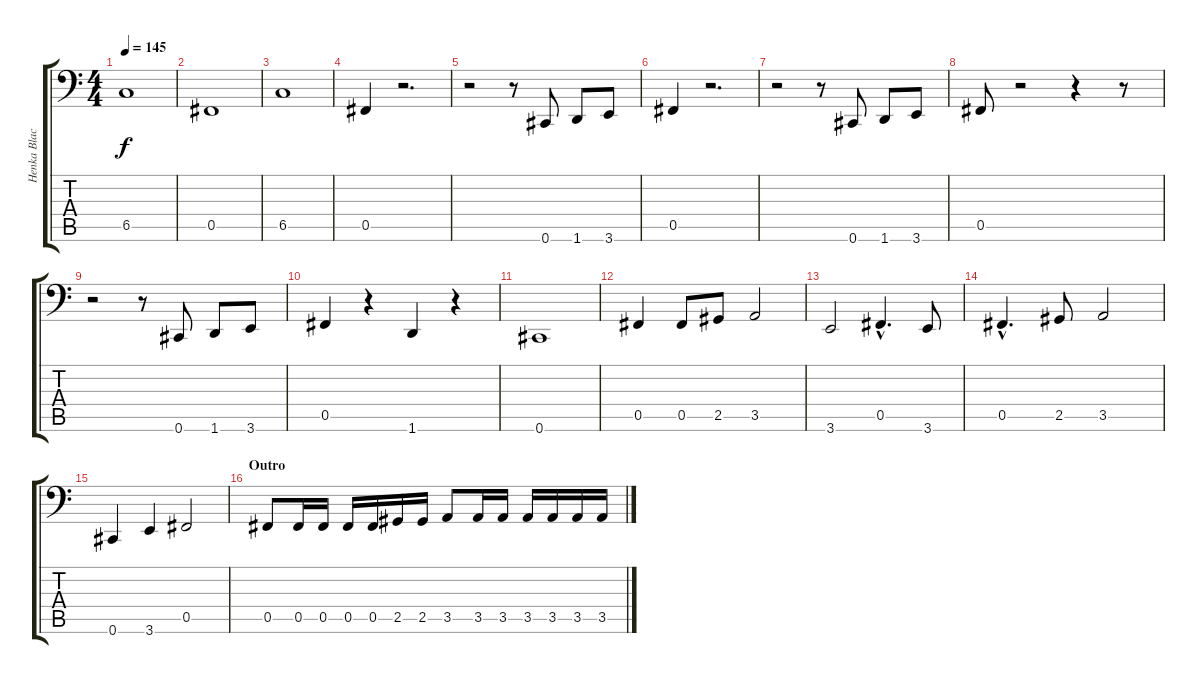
\track ("Henka Blacksmith" "Henka Blac") {instrument electricbasspick}
\staff {score tabs}
\tuning (Db3 Ab2 E2 B1 Gb1 Db1) {hide}
\ts (4 4)
\tempo 145
\clef f4
\ks c
6.5.1{dy f} |
0.5.1 |
6.5.1 |
0.5.4 r.2{d} |
r.2 r.8 0.6.8 1.6.8 3.6.8 |
0.5.4 r.2{d} |
r.2 r.8 0.6.8 1.6.8 3.6.8 |
0.5.8 r.2 r.4 r.8 |
r.2 r.8 0.6.8 1.6.8 3.6.8 |
0.5.4 r.4 1.6.4 r.4 |
0.6.1 |
0.5.4 0.5.8 2.5.8 3.5.2 |
3.6.2 0.5{hac}.4{d} 3.6.8 |
0.5{hac}.4{d} 2.5.8 3.5.2 |
0.6.4 3.6.4 0.5.2 |
\section ("" "Outro")
0.5.8 0.5.16 0.5.16 0.5.16 0.5.16 2.5.16 2.5.16 3.5.8 3.5.16 3.5.16 3.5.16 3.5.16 3.5.16 3.5.16
